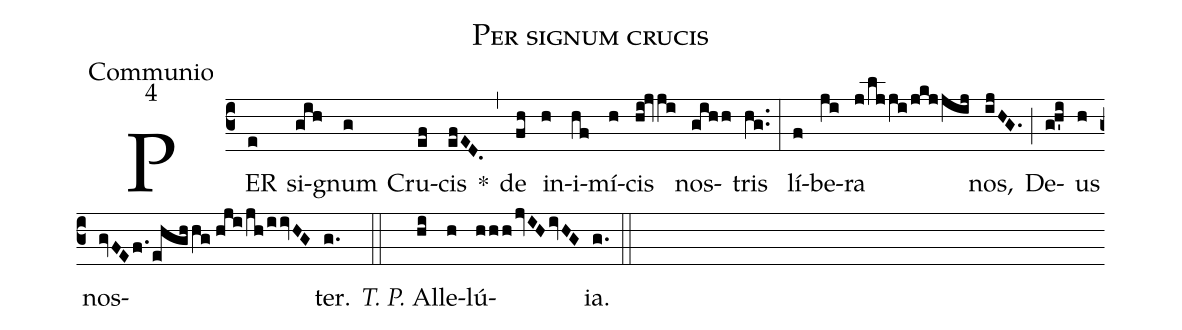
name:Per signum crucis;
office-part:Communio;
mode:4;
%%
(c3) PER(e) si(gih)gnum(g) Cru(ef)cis(efED.) *(,)
de(fh) in(h)i(hf)mí(h)cis(hi!jvji) nos(gihh)tris(hg..) (:)
lí(f)be(ji)ra(j/ljji/jkjjij) nos,(ijHG.) (;) De(gh'i)us(h) nos(gvFEf./ehghhg//hji/jh/iivHG)ter.(g.) (::)
<i>T. P.</i> Al(hi)le(h)lú(hhhjvIHivHG)ia.(g.) (::)
